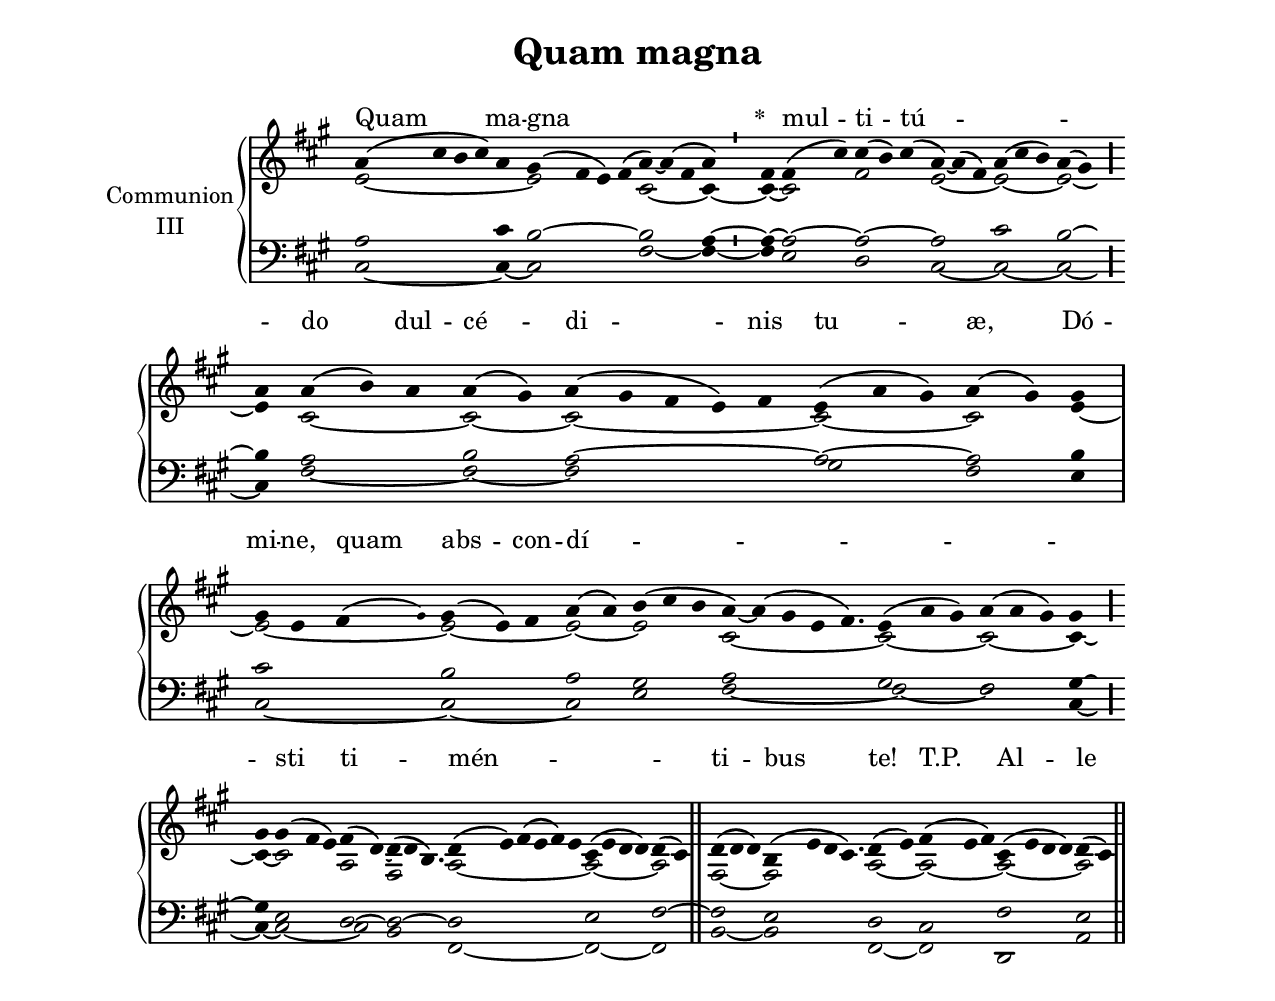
\version "2.18"
\include "gregorian.ly"
\include "noh2.ily"


%Page reference: page iii.193
%(volume.page)

global = {
 \key cis \phrygian
 \cadenzaOn 
}

\header {
  title = \markup \center-column {"Quam magna" \vspace #1 }
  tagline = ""
  composer = ""
}

\paper {
 #(include-special-characters)
  oddHeaderMarkup = \markup \fill-line {
    \line {}
    \center-column {
      \on-the-fly #first-page     " "
      \on-the-fly #not-first-page "Quam magna"
    }
    \line { \on-the-fly #print-page-number-check-first \fromproperty #'page:page-number-string }
  }
  evenHeaderMarkup = \markup \fill-line {
    \line { \on-the-fly #print-page-number-check-first \fromproperty #'page:page-number-string }
    \center-column { "Quam magna" }
    \line {}
  }
}

chantText = \lyricmode {
Quam ma -- gna _ _ 
\set stanza = " * " mul -- ti -- tú -- _ _ _ do 
dul -- cé -- di -- nis tu -- æ, Dó -- mi -- ne, 
quam abs -- con -- dí -- _ _ _ _ _ sti 
ti -- mén -- _ _ _ _ ti -- bus te! T.P. 
Al -- le -- _ _ lú -- ia. }

chantMusic = {
\tieDown   a'4 ( cis''4 b'4 cis''4) a'4 gis'4 ( fis'4 e'4) fis'4 ( a'4) ~ a'4 ( fis'4 a'4) \divisioMinima
 fis'4 fis'4 ( cis''4) cis''4 ( b'4) cis''4 ( a'4) ~ a'4 ( fis'4) a'4 ( cis''4 b'4) a'4 ( gis'4) \divisioMaior
 a'4 a'4 ( b'4) a'4 a'4 ( gis'4) a'4 ( gis'4 fis'4 e'4) fis'4 e'4 ( a'4 gis'4) a'4 ( gis'4) gis'4 \divisioMaxima
 gis'4 e'4 fis'4 ( \once \tweak #'font-size #-4 gis' ) gis'4 ( e'4) fis'4 a'4 ( a'4) b'4 ( cis''4 b'4 a'4) ~ a'4 ( gis'4 e'4 fis'4.) e'4 ( a'4 gis'4) a'4 ( a'4 gis'4) gis'4 \divisioMaior
 gis'4 gis'4 ( fis'4 e'4) fis'4 ( d'4) ~ d'4 ( d'4 b4.) d'4 ( e'4) fis'4 ( e'4 fis'4) e'4 cis'4 ( e'4 d'4 d'4) d'4 ( cis'4) \finalis
 d'4 ( d'4 d'4) b4 ( e'4 d'4 cis'4.) d'4 ( e'4) fis'4 ( e'4 fis'4) cis'4 ( e'4 d'4 d'4) d'4 ( cis'4) \finalis

}

altoMusic = {
e'2*5/2 ~ e'2*4/2 cis'2*3/2 ~ cis'4 ~ \divisioMinima
cis'4 ~ cis'2 fis'2*3/2 e'2*3/2 ~ e'2*3/2 ~ e'2 ~ \divisioMaior
e'4 cis'2*3/2 ~ cis'2 ~ cis'2*5/2 ~ cis'2*3/2 ~ cis'2 e'4 ~ \divisioMaxima
e'2*4/2 ~ e'2*3/2 ~ e'2 ~ e'2*3/2 cis'2*11/4 ~ cis'2*3/2 ~ cis'2*3/2 ~ cis'4 ~ \divisioMaior
cis'4 ~ cis'2*3/2 a2 fis2*7/4 a2*6/2 ~ a2*4/2 ~ a2 \finalis
fis2*3/2 ~ fis2*9/4 a2 ~ a2*3/2 ~ a2*4/2 ~ a2 \finalis
}

tenorMusic = {
a2*4/2 cis'4 b2*4/2 ~ b2*3/2 a4 ~ \divisioMinima
a4 ~ a2 ~ a2*3/2 ~ a2*3/2 cis'2*3/2 b2 ~ \divisioMaior
b4 a2*3/2 b2 a2*5/2 ~ a2*3/2 ~ a2 b4 \divisioMaxima
cis'2*4/2 b2*3/2 a2 gis2*3/2 a2*11/4 gis2*3/2 fis2*3/2 gis4 ~ \divisioMaior
gis4 e2*3/2 d2 ~ d2*7/4 ~ d2*6/2 e2*4/2 fis2 ~ \finalis
fis2*3/2 e2*9/4 d2 cis2*3/2 fis2*4/2 e2 \finalis
}

bassMusic = {
cis2*4/2 ~ cis4 ~ cis2*4/2 fis2*3/2 ~ fis4 ~ \divisioMinima
fis4 e2 d2*3/2 cis2*3/2 ~ cis2*3/2 ~ cis2 ~ \divisioMaior
cis4 fis2*3/2 ~ fis2 ~ fis2*5/2 gis2*3/2 fis2 e4 \divisioMaxima
cis2*4/2 ~ cis2*3/2 ~ cis2 e2*3/2 fis2*11/4 ~ fis2*3/2 ~ fis2*3/2 cis4 ~ \divisioMaior
cis4 ~ cis2*3/2 ~ cis2 b,2*7/4 fis,2*6/2 ~ fis,2*4/2 ~ fis,2 \finalis
b,2*3/2 ~ b,2*9/4 fis,2 ~ fis,2*3/2 d,2*4/2 a,2 \finalis
}

voiceLines = {
\voiceLineStyle


}

\score{
  <<
    \new GrandStaff <<
      \set GrandStaff.autoBeaming = ##f
      \set GrandStaff.instrumentName = \markup \center-column {
        "Communion"
        "III"
      }
      \new Staff = up <<
        \new Voice = "chant" {
          \voiceOne \global \chantMusic
        }
        \new Voice {
          \voiceTwo \global \altoMusic
        }
      >>

      \new Staff = down <<
        \clef bass
        \new Voice {
          \voiceOne \global \tenorMusic
        }
        \new Voice {
          \voiceTwo \global \bassMusic
        }
	\new Voice {
        \voiceThree \global \voiceLines
        }
      >>
    >>
    \new Lyrics \lyricsto chant {
      \chantText
    }
  >>
  \layout{
  }
  \midi{
    \tempo 4 = 125
  }
}
